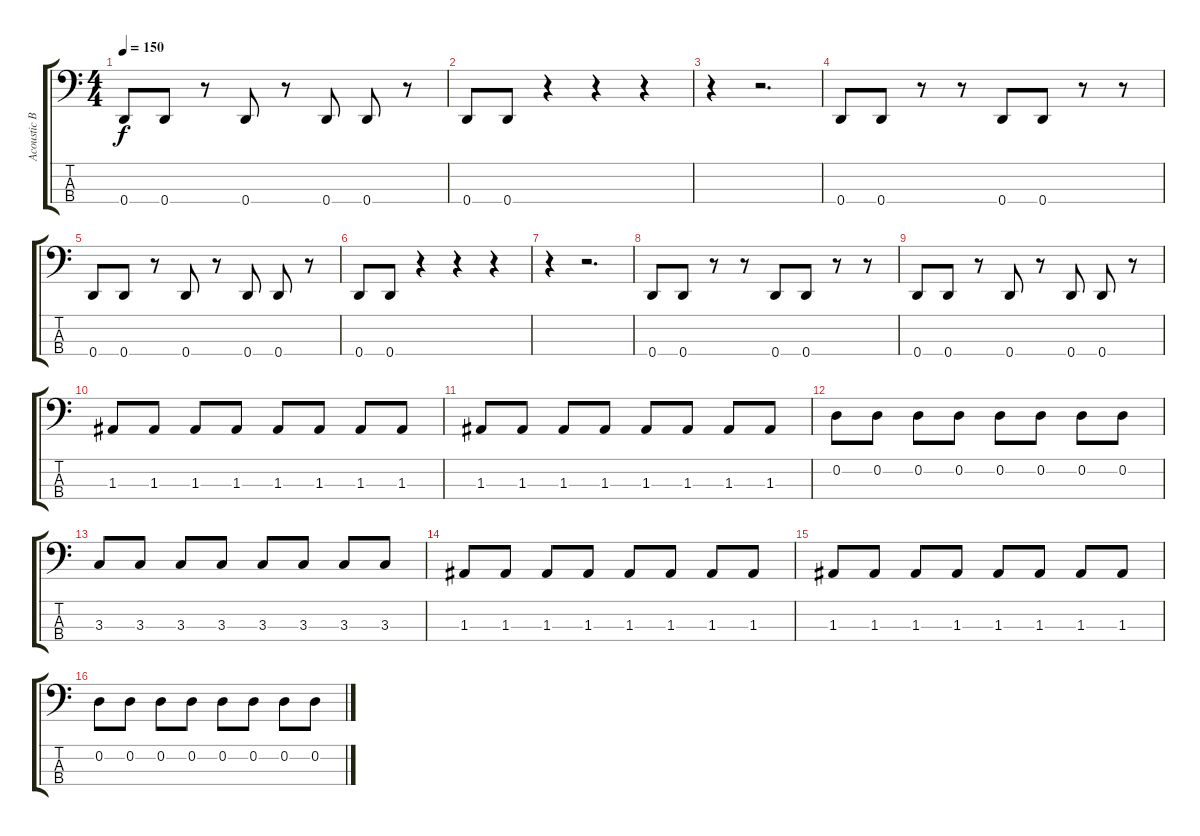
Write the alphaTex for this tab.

\track ("Acoustic Bass" "Acoustic B") {instrument acousticbass}
\staff {score tabs}
\tuning (G2 D2 A1 D1) {hide}
\ts (4 4)
\tempo 150
\clef f4
\ks c
0.4.8{dy f} 0.4.8 r.8 0.4.8 r.8 0.4.8 0.4.8 r.8 |
0.4.8 0.4.8 r.4 r.4 r.4 |
r.4 r.2{d} |
0.4.8 0.4.8 r.8 r.8 0.4.8 0.4.8 r.8 r.8 |
0.4.8 0.4.8 r.8 0.4.8 r.8 0.4.8 0.4.8 r.8 |
0.4.8 0.4.8 r.4 r.4 r.4 |
r.4 r.2{d} |
0.4.8 0.4.8 r.8 r.8 0.4.8 0.4.8 r.8 r.8 |
0.4.8 0.4.8 r.8 0.4.8 r.8 0.4.8 0.4.8 r.8 |
1.3.8 1.3.8 1.3.8 1.3.8 1.3.8 1.3.8 1.3.8 1.3.8 |
1.3.8 1.3.8 1.3.8 1.3.8 1.3.8 1.3.8 1.3.8 1.3.8 |
0.2.8 0.2.8 0.2.8 0.2.8 0.2.8 0.2.8 0.2.8 0.2.8 |
3.3.8 3.3.8 3.3.8 3.3.8 3.3.8 3.3.8 3.3.8 3.3.8 |
1.3.8 1.3.8 1.3.8 1.3.8 1.3.8 1.3.8 1.3.8 1.3.8 |
1.3.8 1.3.8 1.3.8 1.3.8 1.3.8 1.3.8 1.3.8 1.3.8 |
0.2.8 0.2.8 0.2.8 0.2.8 0.2.8 0.2.8 0.2.8 0.2.8
